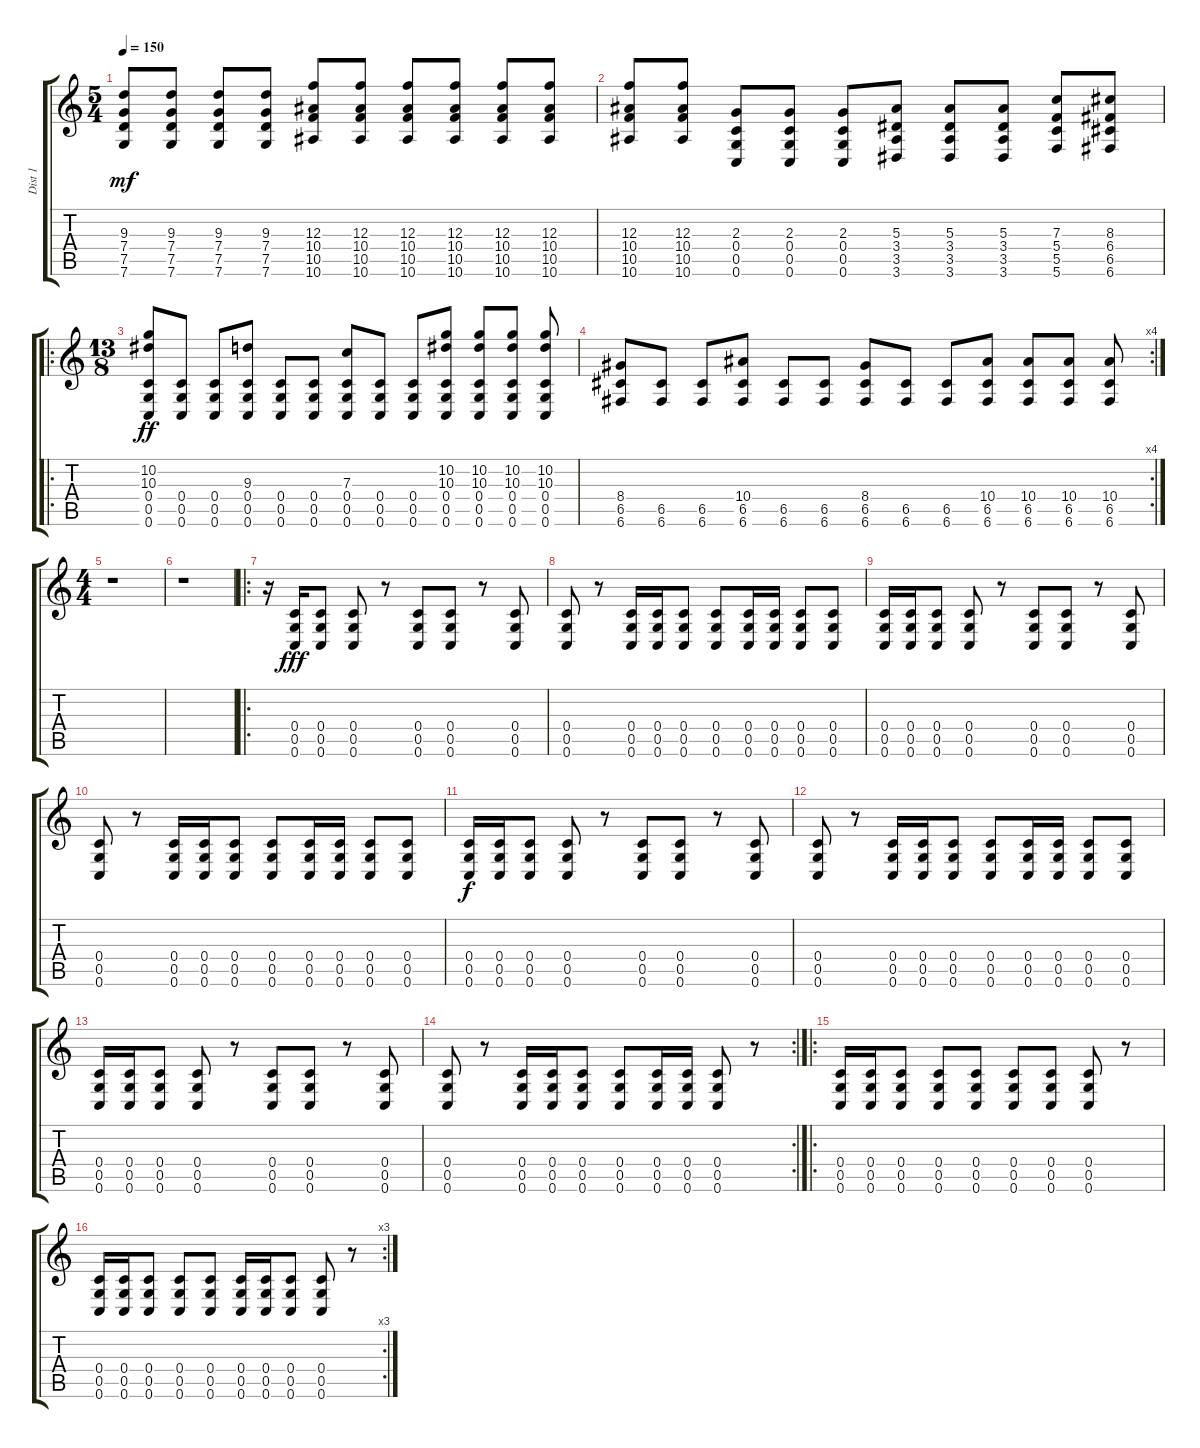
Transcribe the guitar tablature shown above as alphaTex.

\track ("Dist 1" "Dist 1") {instrument distortionguitar}
\staff {score tabs}
\tuning (D4 A3 F3 C3 G2 C2) {hide}
\ts (5 4)
\tempo 150
\clef g2
\ks c
(9.3 7.4 7.5 7.6).8{dy mf} (9.3 7.4 7.5 7.6).8 (9.3 7.4 7.5 7.6).8 (9.3 7.4 7.5 7.6).8 (12.3 10.4 10.5 10.6).8 (12.3 10.4 10.5 10.6).8 (12.3 10.4 10.5 10.6).8 (12.3 10.4 10.5 10.6).8 (12.3 10.4 10.5 10.6).8 (12.3 10.4 10.5 10.6).8 |
(12.3 10.4 10.5 10.6).8 (12.3 10.4 10.5 10.6).8 (2.3 0.4 0.5 0.6).8 (2.3 0.4 0.5 0.6).8 (2.3 0.4 0.5 0.6).8 (5.3 3.4 3.5 3.6).8 (5.3 3.4 3.5 3.6).8 (5.3 3.4 3.5 3.6).8 (7.3 5.4 5.5 5.6).8 (8.3 6.4 6.5 6.6).8 |
\ro
\ts (13 8)
(10.2 10.3 0.4 0.5 0.6).8{dy ff} (0.4 0.5 0.6).8 (0.4 0.5 0.6).8 (9.3 0.4 0.5 0.6).8 (0.4 0.5 0.6).8 (0.4 0.5 0.6).8 (7.3 0.4 0.5 0.6).8 (0.4 0.5 0.6).8 (0.4 0.5 0.6).8 (10.2 10.3 0.4 0.5 0.6).8 (10.2 10.3 0.4 0.5 0.6).8 (10.2 10.3 0.4 0.5 0.6).8 (10.2 10.3 0.4 0.5 0.6).8 |
\rc 4
(8.4 6.5 6.6).8 (6.5 6.6).8 (6.5 6.6).8 (10.4 6.5 6.6).8 (6.5 6.6).8 (6.5 6.6).8 (8.4 6.5 6.6).8 (6.5 6.6).8 (6.5 6.6).8 (10.4 6.5 6.6).8 (10.4 6.5 6.6).8 (10.4 6.5 6.6).8 (10.4 6.5 6.6).8 |
\ts (4 4)
r.1 |
r.1 |
\ro
r.16 (0.4 0.5 0.6).16{dy fff} (0.4 0.5 0.6).8 (0.4 0.5 0.6).8 r.8 (0.4 0.5 0.6).8 (0.4 0.5 0.6).8 r.8 (0.4 0.5 0.6).8 |
(0.4 0.5 0.6).8 r.8 (0.4 0.5 0.6).16 (0.4 0.5 0.6).16 (0.4 0.5 0.6).8 (0.4 0.5 0.6).8 (0.4 0.5 0.6).16 (0.4 0.5 0.6).16 (0.4 0.5 0.6).8 (0.4 0.5 0.6).8 |
(0.4 0.5 0.6).16 (0.4 0.5 0.6).16 (0.4 0.5 0.6).8 (0.4 0.5 0.6).8 r.8 (0.4 0.5 0.6).8 (0.4 0.5 0.6).8 r.8 (0.4 0.5 0.6).8 |
(0.4 0.5 0.6).8 r.8 (0.4 0.5 0.6).16 (0.4 0.5 0.6).16 (0.4 0.5 0.6).8 (0.4 0.5 0.6).8 (0.4 0.5 0.6).16 (0.4 0.5 0.6).16 (0.4 0.5 0.6).8 (0.4 0.5 0.6).8 |
(0.4 0.5 0.6).16{dy f} (0.4 0.5 0.6).16 (0.4 0.5 0.6).8 (0.4 0.5 0.6).8 r.8 (0.4 0.5 0.6).8 (0.4 0.5 0.6).8 r.8 (0.4 0.5 0.6).8 |
(0.4 0.5 0.6).8 r.8 (0.4 0.5 0.6).16 (0.4 0.5 0.6).16 (0.4 0.5 0.6).8 (0.4 0.5 0.6).8 (0.4 0.5 0.6).16 (0.4 0.5 0.6).16 (0.4 0.5 0.6).8 (0.4 0.5 0.6).8 |
(0.4 0.5 0.6).16 (0.4 0.5 0.6).16 (0.4 0.5 0.6).8 (0.4 0.5 0.6).8 r.8 (0.4 0.5 0.6).8 (0.4 0.5 0.6).8 r.8 (0.4 0.5 0.6).8 |
\rc 2
(0.4 0.5 0.6).8 r.8 (0.4 0.5 0.6).16 (0.4 0.5 0.6).16 (0.4 0.5 0.6).8 (0.4 0.5 0.6).8 (0.4 0.5 0.6).16 (0.4 0.5 0.6).16 (0.4 0.5 0.6).8 r.8 |
\ro
(0.4 0.5 0.6).16 (0.4 0.5 0.6).16 (0.4 0.5 0.6).8 (0.4 0.5 0.6).8 (0.4 0.5 0.6).8 (0.4 0.5 0.6).8 (0.4 0.5 0.6).8 (0.4 0.5 0.6).8 r.8 |
\rc 3
(0.4 0.5 0.6).16 (0.4 0.5 0.6).16 (0.4 0.5 0.6).8 (0.4 0.5 0.6).8 (0.4 0.5 0.6).8 (0.4 0.5 0.6).16 (0.4 0.5 0.6).16 (0.4 0.5 0.6).8 (0.4 0.5 0.6).8 r.8
